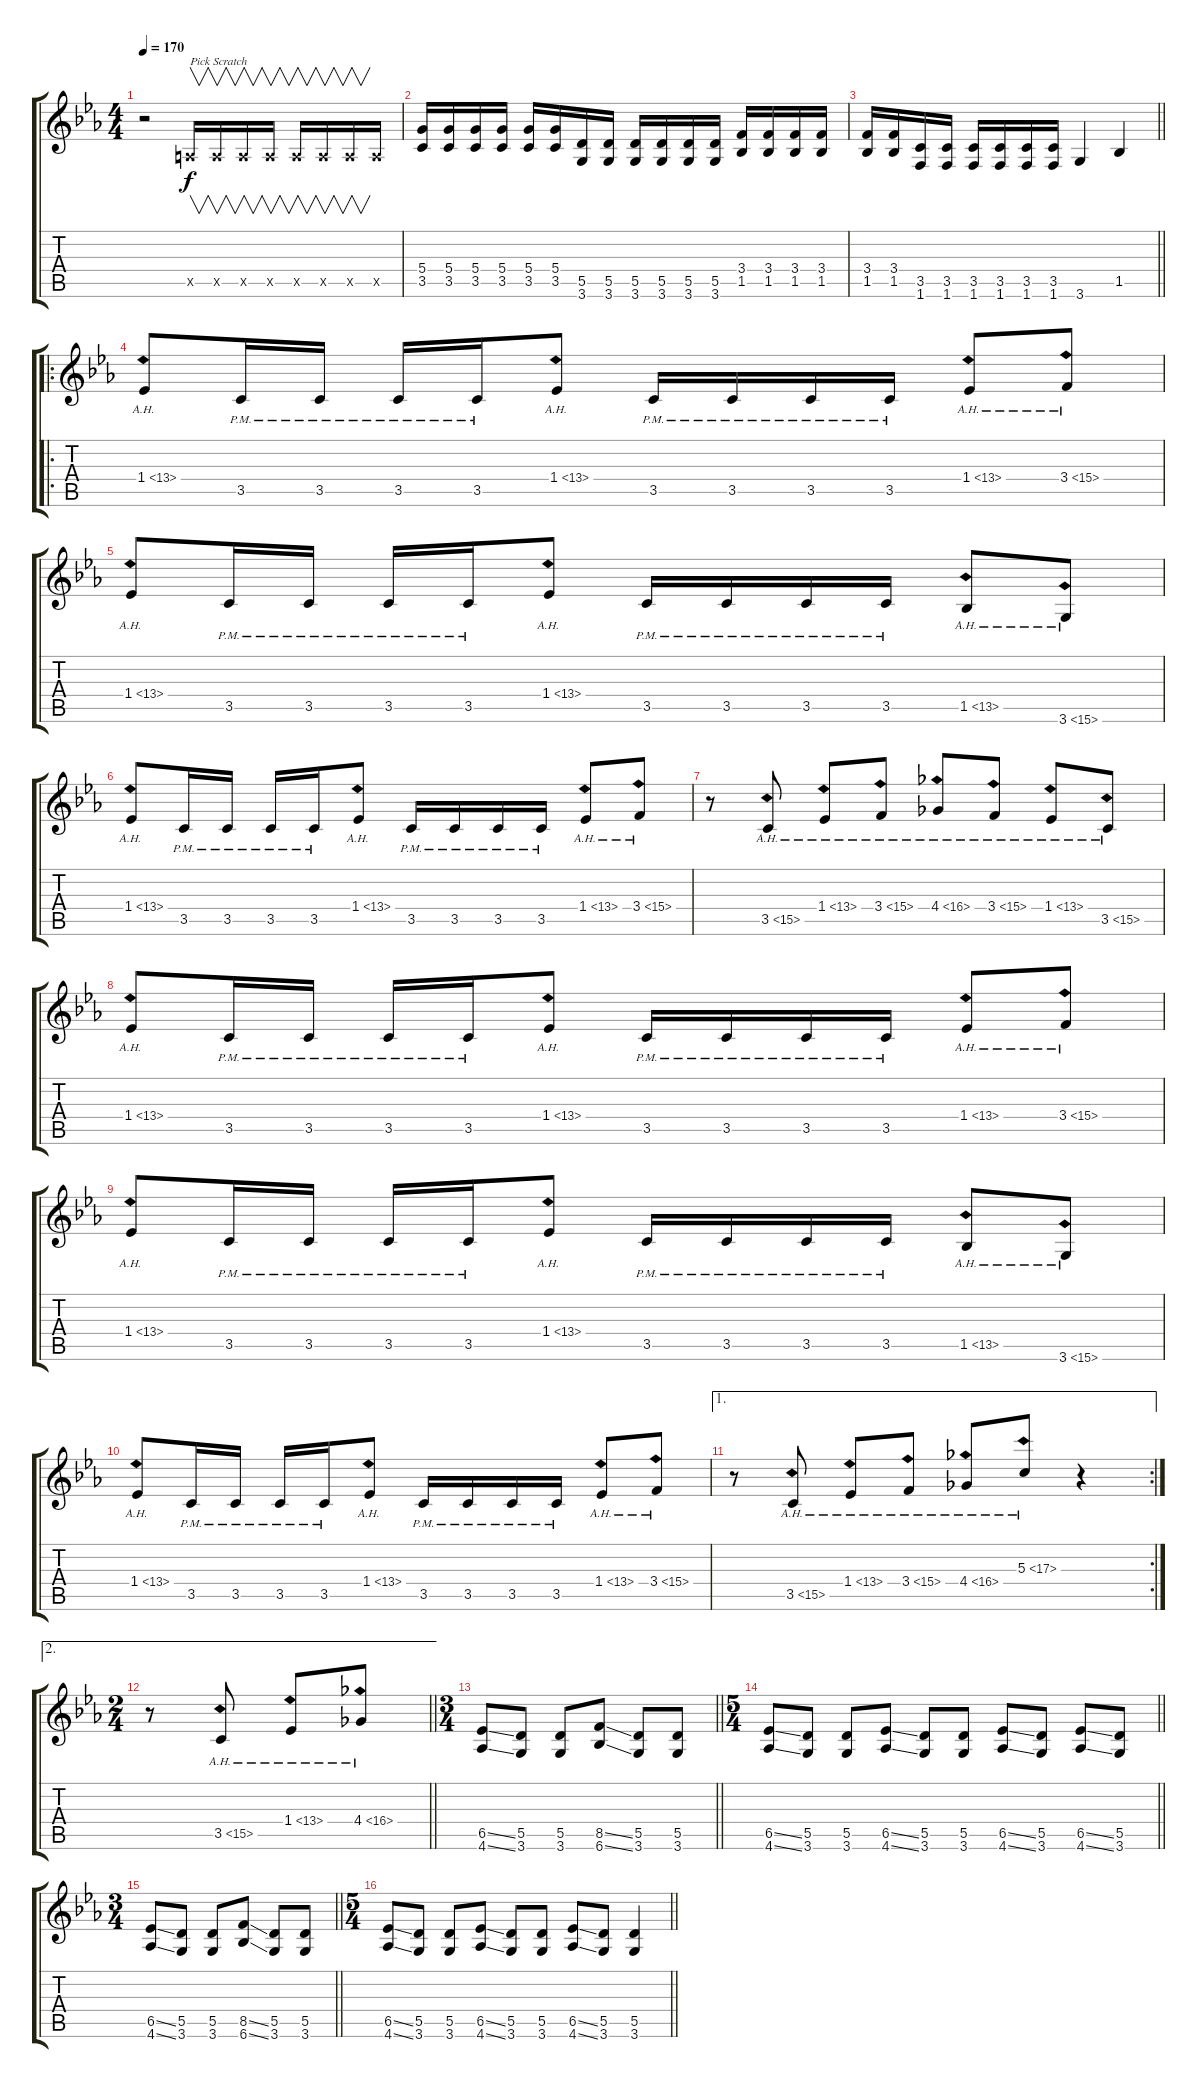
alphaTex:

\track "" {instrument distortionguitar}
\staff {score tabs}
\tuning (E4 B3 G3 D3 A2 E2) {hide}
\ts (4 4)
\tempo 170
\clef g2
\ks eb
r.2{dy f instrument distortionguitar} 0.5{x}.16{v txt "Pick Scratch"} 0.5{x}.16{v} 0.5{x}.16{v} 0.5{x}.16{v} 0.5{x}.16{v} 0.5{x}.16{v} 0.5{x}.16{v} 0.5{x}.16 |
(5.4 3.5).16 (5.4 3.5).16 (5.4 3.5).16 (5.4 3.5).16 (5.4 3.5).16 (5.4 3.5).16 (5.5 3.6).16 (5.5 3.6).16 (5.5 3.6).16 (5.5 3.6).16 (5.5 3.6).16 (5.5 3.6).16 (3.4 1.5).16 (3.4 1.5).16 (3.4 1.5).16 (3.4 1.5).16 |
\barLineRight lightlight
(3.4 1.5).16 (3.4 1.5).16 (3.5 1.6).16 (3.5 1.6).16 (3.5 1.6).16 (3.5 1.6).16 (3.5 1.6).16 (3.5 1.6).16 3.6.4 1.5.4 |
\ro
1.4{ah 12}.8 3.5{pm}.16 3.5{pm}.16 3.5{pm}.16 3.5{pm}.16 1.4{ah 12}.8 3.5{pm}.16 3.5{pm}.16 3.5{pm}.16 3.5{pm}.16 1.4{ah 12}.8 3.4{ah 12}.8 |
1.4{ah 12}.8 3.5{pm}.16 3.5{pm}.16 3.5{pm}.16 3.5{pm}.16 1.4{ah 12}.8 3.5{pm}.16 3.5{pm}.16 3.5{pm}.16 3.5{pm}.16 1.5{ah 12}.8 3.6{ah 12}.8 |
1.4{ah 12}.8 3.5{pm}.16 3.5{pm}.16 3.5{pm}.16 3.5{pm}.16 1.4{ah 12}.8 3.5{pm}.16 3.5{pm}.16 3.5{pm}.16 3.5{pm}.16 1.4{ah 12}.8 3.4{ah 12}.8 |
r.8 3.5{ah 12}.8 1.4{ah 12}.8 3.4{ah 12}.8 4.4{ah 12}.8 3.4{ah 12}.8 1.4{ah 12}.8 3.5{ah 12}.8 |
1.4{ah 12}.8 3.5{pm}.16 3.5{pm}.16 3.5{pm}.16 3.5{pm}.16 1.4{ah 12}.8 3.5{pm}.16 3.5{pm}.16 3.5{pm}.16 3.5{pm}.16 1.4{ah 12}.8 3.4{ah 12}.8 |
1.4{ah 12}.8 3.5{pm}.16 3.5{pm}.16 3.5{pm}.16 3.5{pm}.16 1.4{ah 12}.8 3.5{pm}.16 3.5{pm}.16 3.5{pm}.16 3.5{pm}.16 1.5{ah 12}.8 3.6{ah 12}.8 |
1.4{ah 12}.8 3.5{pm}.16 3.5{pm}.16 3.5{pm}.16 3.5{pm}.16 1.4{ah 12}.8 3.5{pm}.16 3.5{pm}.16 3.5{pm}.16 3.5{pm}.16 1.4{ah 12}.8 3.4{ah 12}.8 |
\ae 1
\rc 2
r.8 3.5{ah 12}.8 1.4{ah 12}.8 3.4{ah 12}.8 4.4{ah 12}.8 5.3{ah 12}.8 r.4 |
\ae 2
\ts (2 4)
\barLineRight lightlight
r.8 3.5{ah 12}.8 1.4{ah 12}.8 4.4{ah 12}.8 |
\ts (3 4)
\barLineRight lightlight
(6.5{ss} 4.6{ss}).8 (5.5 3.6).8 (5.5 3.6).8 (8.5{ss} 6.6{ss}).8 (5.5 3.6).8 (5.5 3.6).8 |
\ts (5 4)
\barLineRight lightlight
(6.5{ss} 4.6{ss}).8 (5.5 3.6).8 (5.5 3.6).8 (6.5{ss} 4.6{ss}).8 (5.5 3.6).8 (5.5 3.6).8 (6.5{ss} 4.6{ss}).8 (5.5 3.6).8 (6.5{ss} 4.6{ss}).8 (5.5 3.6).8 |
\ts (3 4)
\barLineRight lightlight
(6.5{ss} 4.6{ss}).8 (5.5 3.6).8 (5.5 3.6).8 (8.5{ss} 6.6{ss}).8 (5.5 3.6).8 (5.5 3.6).8 |
\ts (5 4)
\barLineRight lightlight
(6.5{ss} 4.6{ss}).8 (5.5 3.6).8 (5.5 3.6).8 (6.5{ss} 4.6{ss}).8 (5.5 3.6).8 (5.5 3.6).8 (6.5{ss} 4.6{ss}).8 (5.5 3.6).8 (5.5 3.6).4
